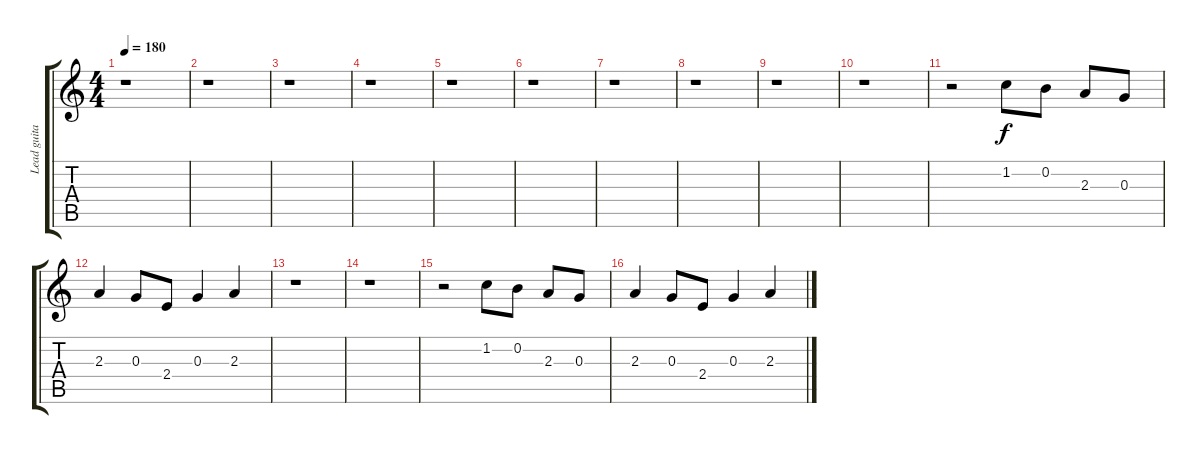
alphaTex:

\track ("Lead guitar" "Lead guita") {instrument distortionguitar}
\staff {score tabs}
\tuning (E4 B3 G3 D3 A2 E2) {hide}
\ts (4 4)
\tempo 180
\clef g2
\ks c
r.1{dy f} |
r.1 |
r.1 |
r.1 |
r.1 |
r.1 |
r.1 |
r.1 |
r.1 |
r.1 |
r.2 1.2.8 0.2.8 2.3.8 0.3.8 |
2.3.4 0.3.8 2.4.8 0.3.4 2.3.4 |
r.1 |
r.1 |
r.2 1.2.8 0.2.8 2.3.8 0.3.8 |
2.3.4 0.3.8 2.4.8 0.3.4 2.3.4
